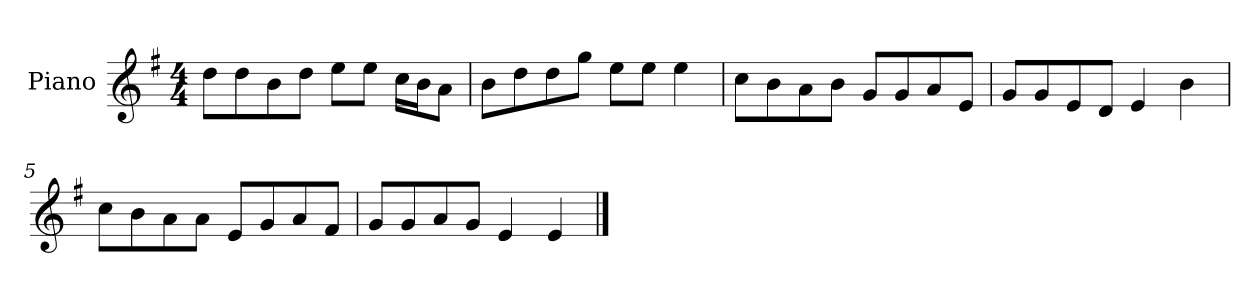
**kern
*part1
*staff1
*I"Piano
*I'P-no
*clefG2
*k[f#]
*M4/4
*MM90
=1
8dd\L
8dd\
8b\
8dd\J
8ee\L
8ee\J
16cc\LL
16b\J
8a\J
=2
8b\L
8dd\
8dd\
8gg\J
8ee\L
8ee\J
4ee\
=3
8cc\L
8b\
8a\
8b\J
8g/L
8g/
8a/
8e/J
=4
8g/L
8g/
8e/
8d/J
4e/
4b\
=5
8cc\L
8b\
8a\
8a\J
8e/L
8g/
8a/
8f#/J
!!LO:LB:g=z
=6
8g/L
8g/
8a/
8g/J
4e/
4e/
==
*-
